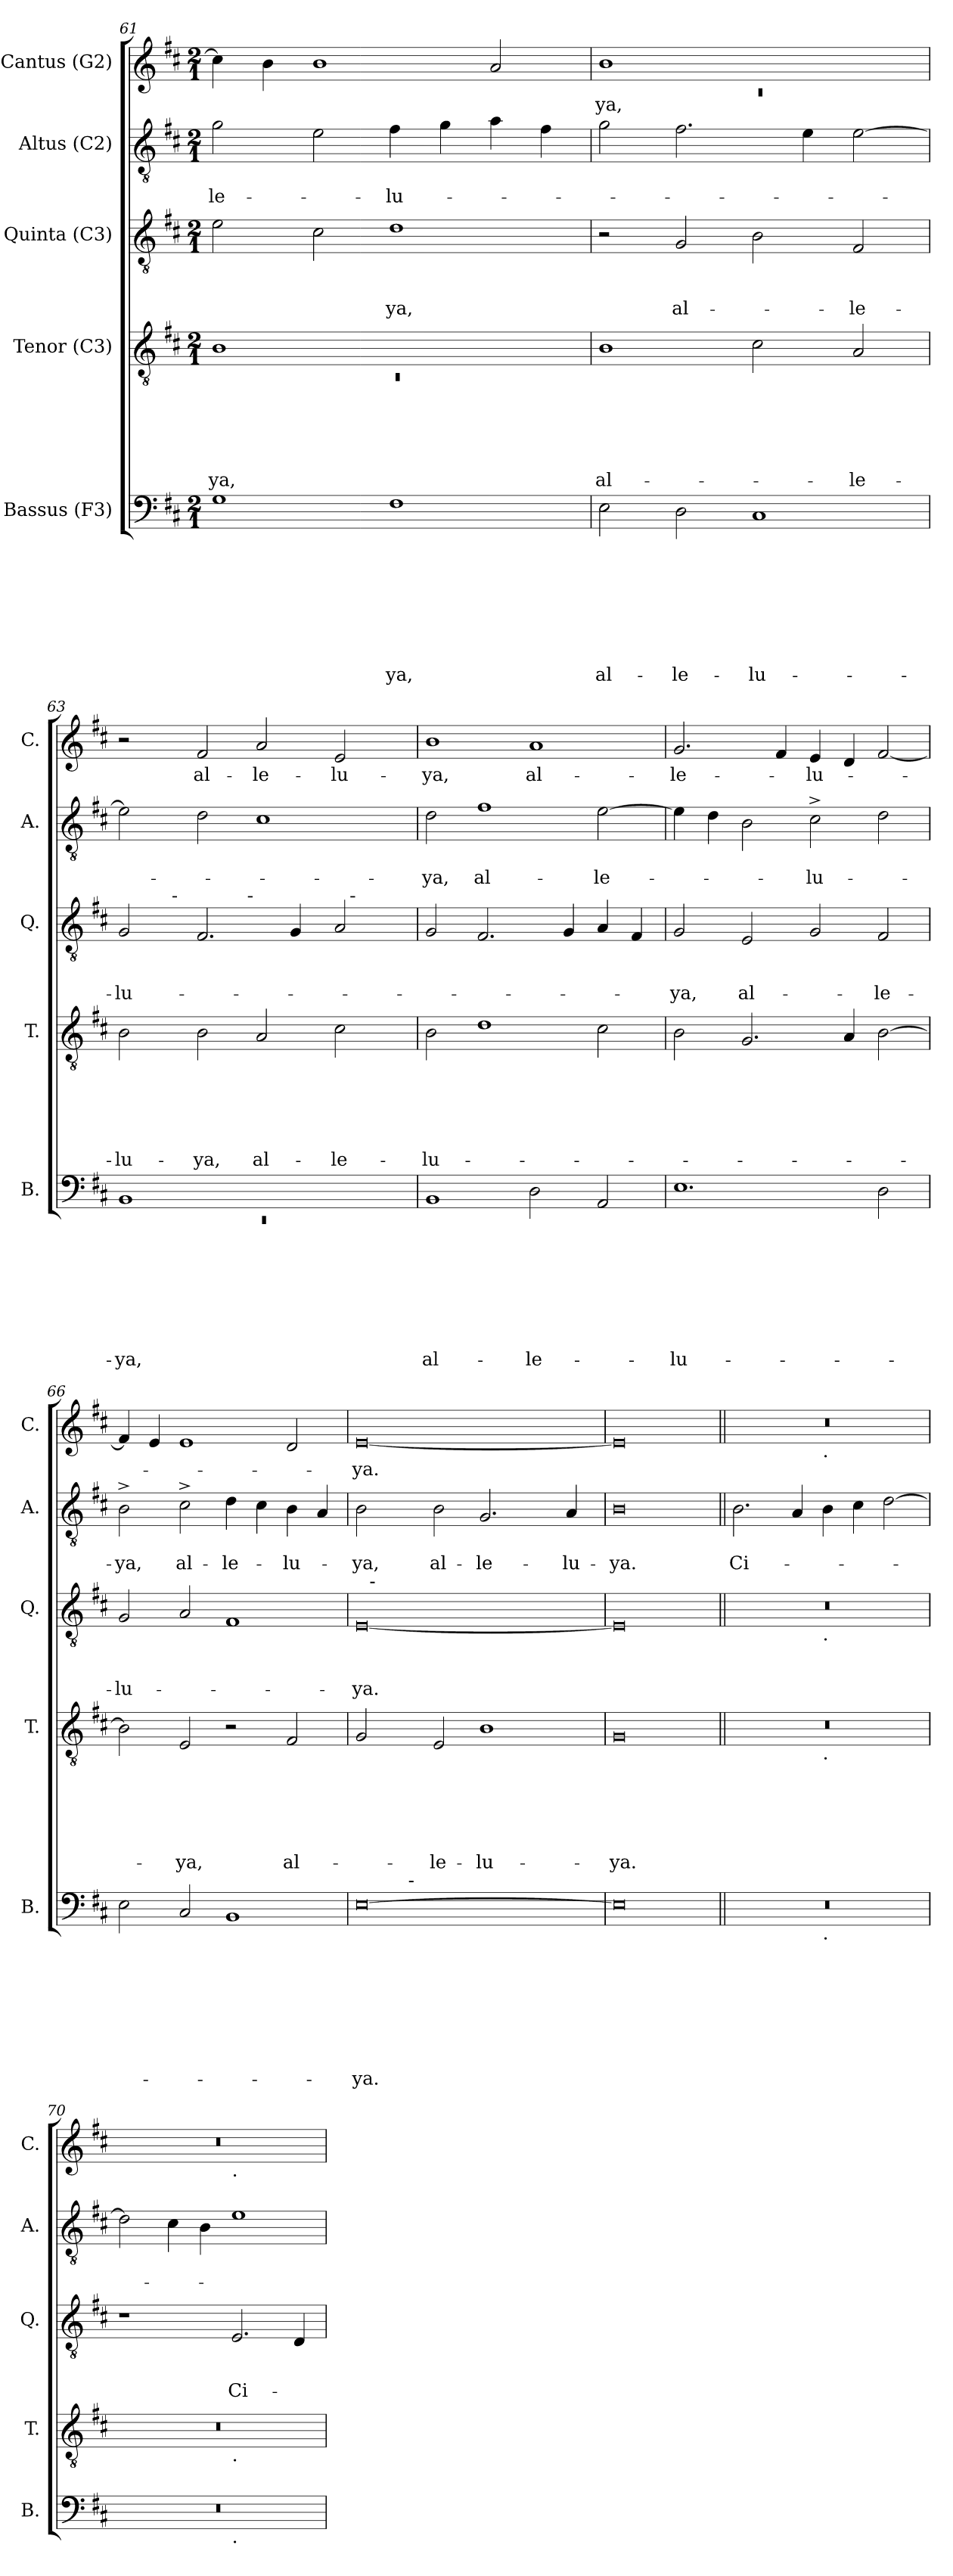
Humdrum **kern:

**kern	**text	**text	**text	**text	**text	**text	**text	**text	**kern	**text	**text	**text	**text	**text	**text	**kern	**text	**text	**text	**kern	**text	**text	**kern	**text
*part5	*part5	*part5	*part5	*part5	*part5	*part5	*part5	*part5	*part4	*part4	*part4	*part4	*part4	*part4	*part4	*part3	*part3	*part3	*part3	*part2	*part2	*part2	*part1	*part1
*staff5	*staff5	*staff5	*staff5	*staff5	*staff5	*staff5	*staff5	*staff5	*staff4	*staff4	*staff4	*staff4	*staff4	*staff4	*staff4	*staff3	*staff3	*staff3	*staff3	*staff2	*staff2	*staff2	*staff1	*staff1
*I"Bassus (F3)	*	*	*	*	*	*	*	*	*I"Tenor (C3)	*	*	*	*	*	*	*I"Quinta (C3)	*	*	*	*I"Altus (C2)	*	*	*I"Cantus (G2)	*
*I'B.	*	*	*	*	*	*	*	*	*I'T.	*	*	*	*	*	*	*I'Q.	*	*	*	*I'A.	*	*	*I'C.	*
*clefF4	*	*	*	*	*	*	*	*	*clefGv2	*	*	*	*	*	*	*clefGv2	*	*	*	*clefGv2	*	*	*clefG2	*
*k[f#c#]	*	*	*	*	*	*	*	*	*k[f#c#]	*	*	*	*	*	*	*k[f#c#]	*	*	*	*k[f#c#]	*	*	*k[f#c#]	*
*D:	*	*	*	*	*	*	*	*	*D:	*	*	*	*	*	*	*D:	*	*	*	*D:	*	*	*D:	*
*M2/1	*	*	*	*	*	*	*	*	*M2/1	*	*	*	*	*	*	*M2/1	*	*	*	*M2/1	*	*	*M2/1	*
=61	=61	=61	=61	=61	=61	=61	=61	=61	=61	=61	=61	=61	=61	=61	=61	=61	=61	=61	=61	=61	=61	=61	=61	=61
*	*	*	*	*	*	*	*	*	*^	*	*	*	*	*	*	*	*	*	*	*	*	*	*	*
!	!	!	!	!	!	!	!	!	!	!LO:N:vis=1	!	!	!	!	!	!LO:LY:b	!	!	!	!	!	!	!LO:LY:b	!	!
1G	.	.	.	.	.	.	.	.	1B	0rC	.	.	.	.	.	-ya,	2e\	.	.	.	2g\	.	-le-	4cc\]	.
.	.	.	.	.	.	.	.	.	.	.	.	.	.	.	.	.	.	.	.	.	.	.	.	4b\	.
.	.	.	.	.	.	.	.	.	.	.	.	.	.	.	.	.	2c#\	.	.	.	2e\	.	.	1b	.
!	!	!	!	!	!	!	!	!LO:LY:b	!	!	!	!	!	!	!	!	!	!	!	!LO:LY:b	!	!	!LO:LY:b	!	!
1F#	.	.	.	.	.	.	.	-ya,	1ryy	.	.	.	.	.	.	.	1d	.	.	-ya,	4f#\	.	-lu-	.	.
.	.	.	.	.	.	.	.	.	.	.	.	.	.	.	.	.	.	.	.	.	4g\	.	.	.	.
.	.	.	.	.	.	.	.	.	.	.	.	.	.	.	.	.	.	.	.	.	4a\	.	.	2a/	.
.	.	.	.	.	.	.	.	.	.	.	.	.	.	.	.	.	.	.	.	.	4f#\	.	.	.	.
*	*	*	*	*	*	*	*	*	*v	*v	*	*	*	*	*	*	*	*	*	*	*	*	*	*	*
=62	=62	=62	=62	=62	=62	=62	=62	=62	=62	=62	=62	=62	=62	=62	=62	=62	=62	=62	=62	=62	=62	=62	=62	=62
*	*	*	*	*	*	*	*	*	*	*	*	*	*	*	*	*	*	*	*	*	*	*	*^	*
!	!	!	!	!	!	!	!	!LO:LY:b	!	!	!	!	!	!	!LO:LY:b	!	!	!	!	!	!	!	!	!LO:N:vis=1	!LO:LY:b
2E\	.	.	.	.	.	.	.	al-	1B	.	.	.	.	.	al-	2r	.	.	.	2g\	.	.	1b	0rc	-ya,
!	!	!	!	!	!	!	!	!LO:LY:b	!	!	!	!	!	!	!	!	!	!	!LO:LY:b	!	!	!	!	!	!
2D\	.	.	.	.	.	.	.	-le-	.	.	.	.	.	.	.	2G/	.	.	al-	2.f#\	.	.	.	.	.
!	!	!	!	!	!	!	!	!LO:LY:b	!	!	!	!	!	!	!	!	!	!	!	!	!	!	!	!	!
1C#	.	.	.	.	.	.	.	-lu-	2c#\	.	.	.	.	.	.	2B\	.	.	.	.	.	.	1ryy	.	.
.	.	.	.	.	.	.	.	.	.	.	.	.	.	.	.	.	.	.	.	4e\	.	.	.	.	.
!	!	!	!	!	!	!	!	!	!	!	!	!	!	!	!LO:LY:b	!	!	!	!LO:LY:b	!	!	!	!	!	!
.	.	.	.	.	.	.	.	.	2A/	.	.	.	.	.	-le-	2F#/	.	.	-le-	[>2e\	.	.	.	.	.
*	*	*	*	*	*	*	*	*	*	*	*	*	*	*	*	*	*	*	*	*	*	*	*v	*v	*
!!LO:PB:g=z
=63	=63	=63	=63	=63	=63	=63	=63	=63	=63	=63	=63	=63	=63	=63	=63	=63	=63	=63	=63	=63	=63	=63	=63	=63
*^	*	*	*	*	*	*	*	*	*	*	*	*	*	*	*	*	*	*	*	*	*	*	*	*
!	!LO:N:vis=1	!	!	!	!	!	!	!	!LO:LY:b	!	!	!	!	!	!	!LO:LY:b	!	!	!	!LO:LY:b	!	!	!	!	!
*	*	*	*	*	*	*	*	*	*	*	*	*	*	*	*	*	*^	*	*	*	*	*	*	*	*
*	*	*	*	*	*	*	*	*	*	*	*	*	*	*	*	*	*	*^	*	*	*	*	*	*	*	*
*	*	*	*	*	*	*	*	*	*	*	*	*	*	*	*	*	*	*	*^	*	*	*	*	*	*	*	*
1BB	0rEE	.	.	.	.	.	.	.	-ya,	2B\	.	.	.	.	.	-lu-	2G/	4ryy	2ryy	1ryy	.	.	-lu-	2e\]	.	.	2r	.
.	.	.	.	.	.	.	.	.	.	.	.	.	.	.	.	.	.	16.ryy	.	.	.	.	.	.	.	.	.	.
!	!	!	!	!	!	!	!	!	!	!	!	!	!	!	!	!	!	!LO:TX:a:t=-	!	!	!	!	!	!	!	!	!	!
.	.	.	.	.	.	.	.	.	.	.	.	.	.	.	.	.	.	1ryy	.	.	.	.	.	.	.	.	.	.
!	!	!	!	!	!	!	!	!	!	!	!	!	!	!	!	!LO:LY:b	!	!	!	!	!	!	!	!	!	!	!	!LO:LY:b
.	.	.	.	.	.	.	.	.	.	2B\	.	.	.	.	.	-ya,	2.F#/	.	4...ryy	.	.	.	.	2d\	.	.	2f#/	al-
!	!	!	!	!	!	!	!	!	!	!	!	!	!	!	!	!	!	!	!LO:TX:a:t=-	!	!	!	!	!	!	!	!	!
.	.	.	.	.	.	.	.	.	.	.	.	.	.	.	.	.	.	.	1ryy	.	.	.	.	.	.	.	.	.
!	!	!	!	!	!	!	!	!	!	!	!	!	!	!	!	!LO:LY:b	!	!	!	!	!	!	!	!	!	!	!	!LO:LY:b
1ryy	.	.	.	.	.	.	.	.	.	2A/	.	.	.	.	.	al-	.	.	.	2ryy	.	.	.	1c#	.	.	2a/	-le-
.	.	.	.	.	.	.	.	.	.	.	.	.	.	.	.	.	4G/	.	.	.	.	.	.	.	.	.	.	.
.	.	.	.	.	.	.	.	.	.	.	.	.	.	.	.	.	.	2ryy	.	.	.	.	.	.	.	.	.	.
!	!	!	!	!	!	!	!	!	!	!	!	!	!	!	!	!LO:LY:b	!	!	!	!	!	!	!	!	!	!	!	!LO:LY:b
.	.	.	.	.	.	.	.	.	.	2c#\	.	.	.	.	.	-le-	2A/	.	.	16ryy	.	.	.	.	.	.	2e/	-lu-
!	!	!	!	!	!	!	!	!	!	!	!	!	!	!	!	!	!	!	!	!LO:TX:a:t=-	!	!	!	!	!	!	!	!
.	.	.	.	.	.	.	.	.	.	.	.	.	.	.	.	.	.	.	.	4..ryy	.	.	.	.	.	.	.	.
.	.	.	.	.	.	.	.	.	.	.	.	.	.	.	.	.	.	8ryy	.	.	.	.	.	.	.	.	.	.
.	.	.	.	.	.	.	.	.	.	.	.	.	.	.	.	.	.	32ryy	32ryy	.	.	.	.	.	.	.	.	.
=64	=64	=64	=64	=64	=64	=64	=64	=64	=64	=64	=64	=64	=64	=64	=64	=64	=64	=64	=64	=64	=64	=64	=64	=64	=64	=64	=64	=64
!	!	!	!	!	!	!	!	!	!LO:LY:b	!	!	!	!	!	!	!LO:LY:b	!	!	!	!	!	!	!	!	!	!LO:LY:b	!	!LO:LY:b
*v	*v	*	*	*	*	*	*	*	*	*	*	*	*	*	*	*	*v	*v	*v	*v	*	*	*	*	*	*	*	*
1BB	.	.	.	.	.	.	.	al-	2B\	.	.	.	.	.	-lu-	2G/	.	.	.	2d\	.	-ya,	1b	-ya,
!	!	!	!	!	!	!	!	!	!	!	!	!	!	!	!	!	!	!	!	!	!	!LO:LY:b	!	!
.	.	.	.	.	.	.	.	.	1d	.	.	.	.	.	.	2.F#/	.	.	.	1f#	.	al-	.	.
!	!	!	!	!	!	!	!	!LO:LY:b	!	!	!	!	!	!	!	!	!	!	!	!	!	!	!	!LO:LY:b
2D\	.	.	.	.	.	.	.	-le-	.	.	.	.	.	.	.	.	.	.	.	.	.	.	1a	al-
.	.	.	.	.	.	.	.	.	.	.	.	.	.	.	.	4G/	.	.	.	.	.	.	.	.
!	!	!	!	!	!	!	!	!	!	!	!	!	!	!	!	!	!	!	!	!	!	!LO:LY:b	!	!
2AA/	.	.	.	.	.	.	.	.	2c#\	.	.	.	.	.	.	4A/	.	.	.	[>2e\	.	-le-	.	.
.	.	.	.	.	.	.	.	.	.	.	.	.	.	.	.	4F#/	.	.	.	.	.	.	.	.
=65	=65	=65	=65	=65	=65	=65	=65	=65	=65	=65	=65	=65	=65	=65	=65	=65	=65	=65	=65	=65	=65	=65	=65	=65
!	!	!	!	!	!	!	!	!LO:LY:b	!	!	!	!	!	!	!	!	!	!	!LO:LY:b	!	!	!	!	!LO:LY:b
1.E	.	.	.	.	.	.	.	-lu-	2B\	.	.	.	.	.	.	2G/	.	.	-ya,	4e\]	.	.	2.g/	-le-
.	.	.	.	.	.	.	.	.	.	.	.	.	.	.	.	.	.	.	.	4d\	.	.	.	.
!	!	!	!	!	!	!	!	!	!	!	!	!	!	!	!	!	!	!	!LO:LY:b	!	!	!	!	!
.	.	.	.	.	.	.	.	.	2.G/	.	.	.	.	.	.	2E/	.	.	al-	2B\	.	.	.	.
.	.	.	.	.	.	.	.	.	.	.	.	.	.	.	.	.	.	.	.	.	.	.	4f#/	.
!	!	!	!	!	!	!	!	!	!	!	!	!	!	!	!	!	!	!	!	!	!	!LO:LY:b	!	!LO:LY:b
.	.	.	.	.	.	.	.	.	.	.	.	.	.	.	.	2G/	.	.	.	2c#^>\	.	-lu-	4e/	-lu-
.	.	.	.	.	.	.	.	.	4A/	.	.	.	.	.	.	.	.	.	.	.	.	.	4d/	.
!	!	!	!	!	!	!	!	!	!	!	!	!	!	!	!	!	!	!	!LO:LY:b	!	!	!	!	!
2D\	.	.	.	.	.	.	.	.	[>2B\	.	.	.	.	.	.	2F#/	.	.	-le-	2d\	.	.	[<2f#/	.
=66	=66	=66	=66	=66	=66	=66	=66	=66	=66	=66	=66	=66	=66	=66	=66	=66	=66	=66	=66	=66	=66	=66	=66	=66
!	!	!	!	!	!	!	!	!	!	!	!	!	!	!	!	!	!	!	!LO:LY:b	!	!	!LO:LY:b	!	!
2E\	.	.	.	.	.	.	.	.	2B\]	.	.	.	.	.	.	2G/	.	.	-lu-	2B^>\	.	-ya,	4f#/]	.
.	.	.	.	.	.	.	.	.	.	.	.	.	.	.	.	.	.	.	.	.	.	.	4e/	.
!	!	!	!	!	!	!	!	!	!	!	!	!	!	!	!LO:LY:b	!	!	!	!	!	!	!LO:LY:b	!	!
2C#/	.	.	.	.	.	.	.	.	2E/	.	.	.	.	.	-ya,	2A/	.	.	.	2c#^>\	.	al-	1e	.
!	!	!	!	!	!	!	!	!	!	!	!	!	!	!	!	!	!	!	!	!	!	!LO:LY:b	!	!
1BB	.	.	.	.	.	.	.	.	2r	.	.	.	.	.	.	1F#	.	.	.	4d\	.	-le-	.	.
.	.	.	.	.	.	.	.	.	.	.	.	.	.	.	.	.	.	.	.	4c#\	.	.	.	.
!	!	!	!	!	!	!	!	!	!	!	!	!	!	!	!LO:LY:b	!	!	!	!	!	!	!LO:LY:b	!	!
.	.	.	.	.	.	.	.	.	2F#/	.	.	.	.	.	al-	.	.	.	.	4B\	.	-lu-	2d/	.
.	.	.	.	.	.	.	.	.	.	.	.	.	.	.	.	.	.	.	.	4A/	.	.	.	.
!!LO:LB:g=z
=67	=67	=67	=67	=67	=67	=67	=67	=67	=67	=67	=67	=67	=67	=67	=67	=67	=67	=67	=67	=67	=67	=67	=67	=67
!	!	!	!	!	!	!	!	!LO:LY:b	!	!	!	!	!	!	!	!	!	!	!LO:LY:b	!	!	!LO:LY:b	!	!LO:LY:b
*^	*	*	*	*	*	*	*	*	*	*	*	*	*	*	*	*^	*	*	*	*	*	*	*	*
[>0E	4ryy	.	.	.	.	.	.	.	-ya.	2G/	.	.	.	.	.	.	[<0E	16ryy	.	.	-ya.	2B\	.	-ya,	[<0e	-ya.
!	!	!	!	!	!	!	!	!	!	!	!	!	!	!	!	!	!	!LO:TX:a:t=-	!	!	!	!	!	!	!	!
.	.	.	.	.	.	.	.	.	.	.	.	.	.	.	.	.	.	1ryy	.	.	.	.	.	.	.	.
.	16ryy	.	.	.	.	.	.	.	.	.	.	.	.	.	.	.	.	.	.	.	.	.	.	.	.	.
!	!LO:TX:a:t=-	!	!	!	!	!	!	!	!	!	!	!	!	!	!	!	!	!	!	!	!	!	!	!	!	!
.	1ryy	.	.	.	.	.	.	.	.	.	.	.	.	.	.	.	.	.	.	.	.	.	.	.	.	.
!	!	!	!	!	!	!	!	!	!	!	!	!	!	!	!	!LO:LY:b	!	!	!	!	!	!	!	!LO:LY:b	!	!
.	.	.	.	.	.	.	.	.	.	2E/	.	.	.	.	.	-le-	.	.	.	.	.	2B\	.	al-	.	.
!	!	!	!	!	!	!	!	!	!	!	!	!	!	!	!	!LO:LY:b	!	!	!	!	!	!	!	!LO:LY:b	!	!
.	.	.	.	.	.	.	.	.	.	1B	.	.	.	.	.	-lu-	.	.	.	.	.	2.G/	.	-le-	.	.
.	.	.	.	.	.	.	.	.	.	.	.	.	.	.	.	.	.	2...ryy	.	.	.	.	.	.	.	.
.	2ryy	.	.	.	.	.	.	.	.	.	.	.	.	.	.	.	.	.	.	.	.	.	.	.	.	.
!	!	!	!	!	!	!	!	!	!	!	!	!	!	!	!	!	!	!	!	!	!	!	!	!LO:LY:b	!	!
.	.	.	.	.	.	.	.	.	.	.	.	.	.	.	.	.	.	.	.	.	.	4A/	.	-lu-	.	.
.	8.ryy	.	.	.	.	.	.	.	.	.	.	.	.	.	.	.	.	.	.	.	.	.	.	.	.	.
=68	=68	=68	=68	=68	=68	=68	=68	=68	=68	=68	=68	=68	=68	=68	=68	=68	=68	=68	=68	=68	=68	=68	=68	=68	=68	=68
!	!	!	!	!	!	!	!	!	!	!	!	!	!	!	!	!LO:LY:b	!	!	!	!	!	!	!	!LO:LY:b	!	!
*v	*v	*	*	*	*	*	*	*	*	*	*	*	*	*	*	*	*v	*v	*	*	*	*	*	*	*	*
0E]	.	.	.	.	.	.	.	.	0G	.	.	.	.	.	-ya.	0E]	.	.	.	0B	.	-ya.	0e]	.
=69||	=69||	=69||	=69||	=69||	=69||	=69||	=69||	=69||	=69||	=69||	=69||	=69||	=69||	=69||	=69||	=69||	=69||	=69||	=69||	=69||	=69||	=69||	=69||	=69||
!	!	!	!	!	!	!	!	!	!	!	!	!	!	!	!	!	!	!	!	!	!	!LO:LY:b	!	!
*^	*	*	*	*	*	*	*	*	*^	*	*	*	*	*	*	*^	*	*	*	*	*	*	*^	*
0r	1ryy	.	.	.	.	.	.	.	.	0r	1ryy	.	.	.	.	.	.	0r	1ryy	.	.	.	2.B\	.	Ci-	0r	1ryy	.
.	.	.	.	.	.	.	.	.	.	.	.	.	.	.	.	.	.	.	.	.	.	.	4A/	.	.	.	.	.
!	!	!	!	!	!	!	!	!	!	!	!	!	!	!	!	!	!	!	!	!	!	!	!	!	!	!	!LO:TX:b:t=.	!
!	!	!	!	!	!	!	!	!	!	!	!	!	!	!	!	!	!	!	!LO:TX:b:t=.	!	!	!	!	!	!	!	!	!
!	!	!	!	!	!	!	!	!	!	!	!LO:TX:b:t=.	!	!	!	!	!	!	!	!	!	!	!	!	!	!	!	!	!
!	!LO:TX:b:t=.	!	!	!	!	!	!	!	!	!	!	!	!	!	!	!	!	!	!	!	!	!	!	!	!	!	!	!
.	1ryy	.	.	.	.	.	.	.	.	.	1ryy	.	.	.	.	.	.	.	1ryy	.	.	.	4B\	.	.	.	1ryy	.
.	.	.	.	.	.	.	.	.	.	.	.	.	.	.	.	.	.	.	.	.	.	.	4c#\	.	.	.	.	.
.	.	.	.	.	.	.	.	.	.	.	.	.	.	.	.	.	.	.	.	.	.	.	[>2d\	.	.	.	.	.
*	*	*	*	*	*	*	*	*	*	*	*	*	*	*	*	*	*	*v	*v	*	*	*	*	*	*	*	*	*
=70	=70	=70	=70	=70	=70	=70	=70	=70	=70	=70	=70	=70	=70	=70	=70	=70	=70	=70	=70	=70	=70	=70	=70	=70	=70	=70	=70
0r	1ryy	.	.	.	.	.	.	.	.	0r	1ryy	.	.	.	.	.	.	1r	.	.	.	2d\]	.	.	0r	1ryy	.
.	.	.	.	.	.	.	.	.	.	.	.	.	.	.	.	.	.	.	.	.	.	4c#\	.	.	.	.	.
.	.	.	.	.	.	.	.	.	.	.	.	.	.	.	.	.	.	.	.	.	.	4B\	.	.	.	.	.
!	!	!	!	!	!	!	!	!	!	!	!	!	!	!	!	!	!	!	!	!	!	!	!	!	!	!LO:TX:b:t=.	!
!	!	!	!	!	!	!	!	!	!	!	!LO:TX:b:t=.	!	!	!	!	!	!	!	!	!	!	!	!	!	!	!	!
!	!LO:TX:b:t=.	!	!	!	!	!	!	!	!	!	!	!	!	!	!	!	!	!	!	!	!	!	!	!	!	!	!
!	!	!	!	!	!	!	!	!	!	!	!	!	!	!	!	!	!	!	!	!	!LO:LY:b	!	!	!	!	!	!
.	1ryy	.	.	.	.	.	.	.	.	.	1ryy	.	.	.	.	.	.	2.E/	.	.	Ci-	1e	.	.	.	1ryy	.
.	.	.	.	.	.	.	.	.	.	.	.	.	.	.	.	.	.	4D/	.	.	.	.	.	.	.	.	.
*v	*v	*	*	*	*	*	*	*	*	*	*	*	*	*	*	*	*	*	*	*	*	*	*	*	*v	*v	*
*	*	*	*	*	*	*	*	*	*v	*v	*	*	*	*	*	*	*	*	*	*	*	*	*	*	*
=	=	=	=	=	=	=	=	=	=	=	=	=	=	=	=	=	=	=	=	=	=	=	=	=
*-	*-	*-	*-	*-	*-	*-	*-	*-	*-	*-	*-	*-	*-	*-	*-	*-	*-	*-	*-	*-	*-	*-	*-	*-
